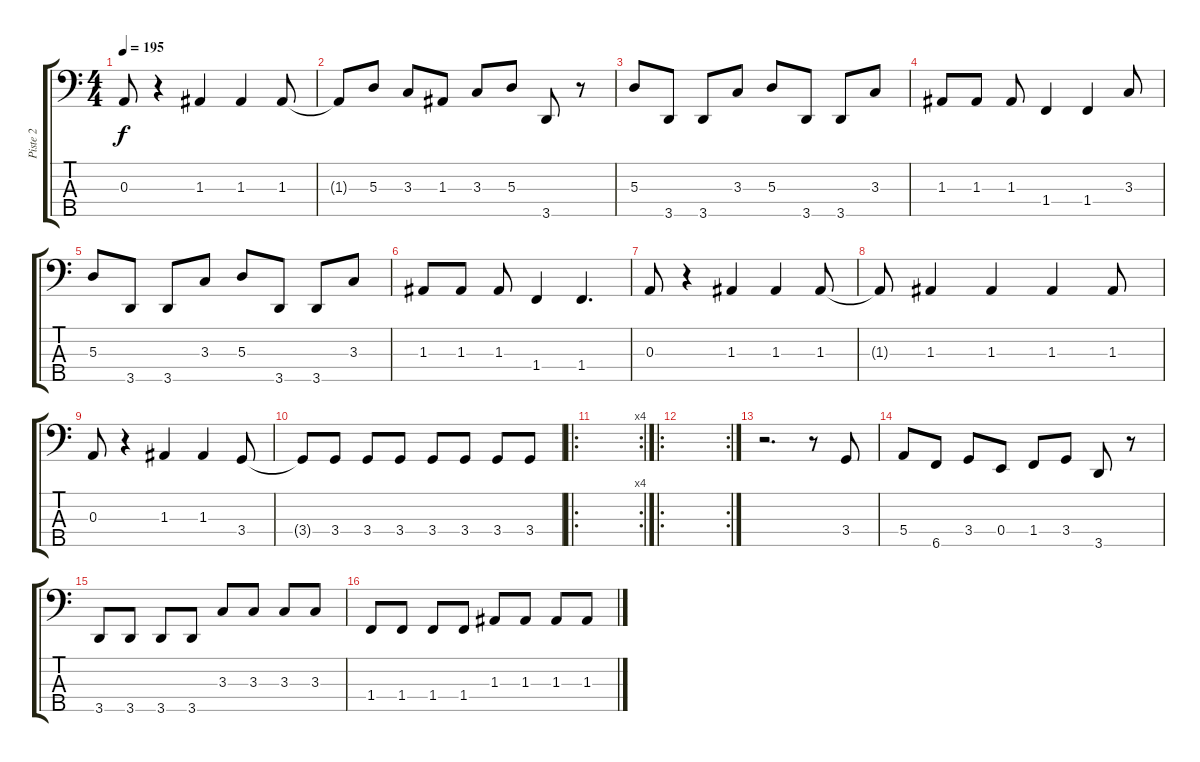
\track ("Piste 2" "Piste 2") {instrument electricbassfinger}
\staff {score tabs}
\tuning (G2 D2 A1 E1 B0) {hide}
\ts (4 4)
\tempo 195
\clef f4
\ks c
0.3.8{dy f} r.4 1.3.4 1.3.4 1.3.8 |
1.3{t}.8 5.3.8 3.3.8 1.3.8 3.3.8 5.3.8 3.5.8 r.8 |
5.3.8 3.5.8 3.5.8 3.3.8 5.3.8 3.5.8 3.5.8 3.3.8 |
1.3.8 1.3.8 1.3.8 1.4.4 1.4.4 3.3.8 |
5.3.8 3.5.8 3.5.8 3.3.8 5.3.8 3.5.8 3.5.8 3.3.8 |
1.3.8 1.3.8 1.3.8 1.4.4 1.4.4{d} |
0.3.8 r.4 1.3.4 1.3.4 1.3.8 |
1.3{t}.8 1.3.4 1.3.4 1.3.4 1.3.8 |
0.3.8 r.4 1.3.4 1.3.4 3.4.8 |
3.4{t}.8 3.4.8 3.4.8 3.4.8 3.4.8 3.4.8 3.4.8 3.4.8 |
\ro
\rc 4
|
\ro
\rc 2
|
r.2{d} r.8 3.4.8 |
5.4.8 6.5.8 3.4.8 0.4.8 1.4.8 3.4.8 3.5.8 r.8 |
3.5.8 3.5.8 3.5.8 3.5.8 3.3.8 3.3.8 3.3.8 3.3.8 |
1.4.8 1.4.8 1.4.8 1.4.8 1.3.8 1.3.8 1.3.8 1.3.8
